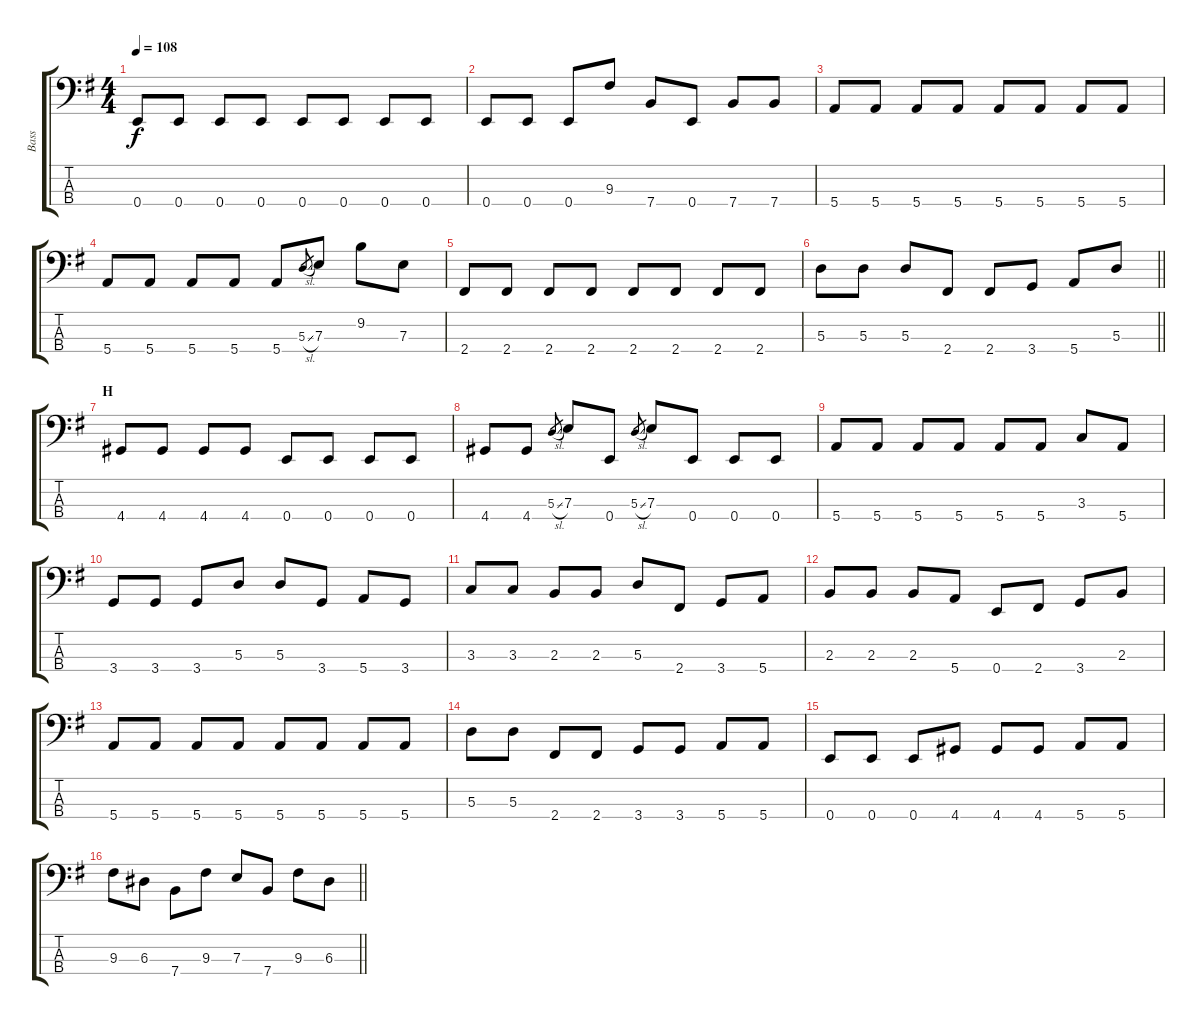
\track ("Bass" "Bass") {instrument electricbasspick}
\staff {score tabs}
\tuning (G2 D2 A1 E1) {hide}
\ts (4 4)
\tempo 108
\clef f4
\ks g
0.4.8{dy f} 0.4.8 0.4.8 0.4.8 0.4.8 0.4.8 0.4.8 0.4.8 |
0.4.8 0.4.8 0.4.8 9.3.8 7.4.8 0.4.8 7.4.8 7.4.8 |
5.4.8 5.4.8 5.4.8 5.4.8 5.4.8 5.4.8 5.4.8 5.4.8 |
5.4.8 5.4.8 5.4.8 5.4.8 5.4.8 5.3{sl}.8{gr} 7.3.8 9.2.8 7.3.8 |
2.4.8 2.4.8 2.4.8 2.4.8 2.4.8 2.4.8 2.4.8 2.4.8 |
\barLineRight lightlight
5.3.8 5.3.8 5.3.8 2.4.8 2.4.8 3.4.8 5.4.8 5.3.8 |
\section ("" "H")
4.4.8 4.4.8 4.4.8 4.4.8 0.4.8 0.4.8 0.4.8 0.4.8 |
4.4.8 4.4.8 5.3{sl}.8{gr} 7.3.8 0.4.8 5.3{sl}.8{gr} 7.3.8 0.4.8 0.4.8 0.4.8 |
5.4.8 5.4.8 5.4.8 5.4.8 5.4.8 5.4.8 3.3.8 5.4.8 |
3.4.8 3.4.8 3.4.8 5.3.8 5.3.8 3.4.8 5.4.8 3.4.8 |
3.3.8 3.3.8 2.3.8 2.3.8 5.3.8 2.4.8 3.4.8 5.4.8 |
2.3.8 2.3.8 2.3.8 5.4.8 0.4.8 2.4.8 3.4.8 2.3.8 |
5.4.8 5.4.8 5.4.8 5.4.8 5.4.8 5.4.8 5.4.8 5.4.8 |
5.3.8 5.3.8 2.4.8 2.4.8 3.4.8 3.4.8 5.4.8 5.4.8 |
0.4.8 0.4.8 0.4.8 4.4.8 4.4.8 4.4.8 5.4.8 5.4.8 |
\barLineRight lightlight
9.3.8 6.3.8 7.4.8 9.3.8 7.3.8 7.4.8 9.3.8 6.3.8
